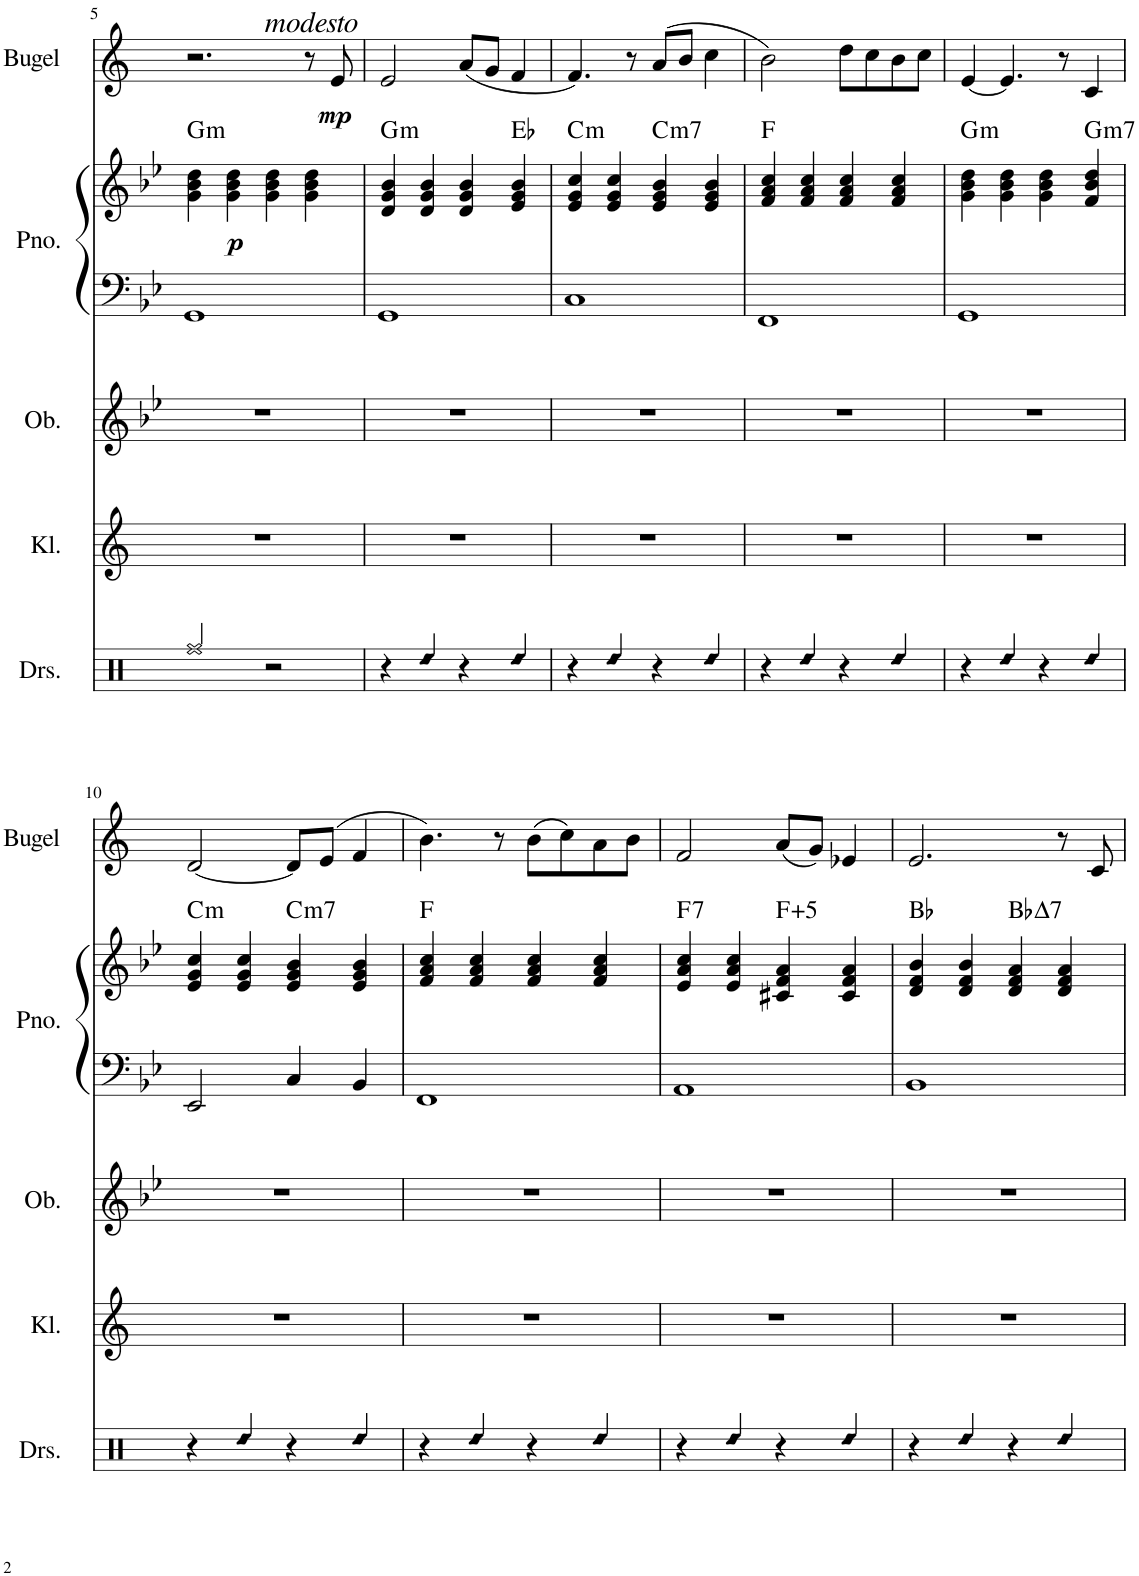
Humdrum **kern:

**kern	**kern	**kern	**kern	**kern	**dynam	**harte	**kern	**dynam
*part5	*part4	*part3	*part2	*part2	*part2	*part2	*part1	*part1
*staff6	*staff5	*staff4	*staff3	*staff2	*staff2/3	*	*staff1	*staff1
*I"Drumset	*I"Klarinet	*I"Hobo	*I"Piano	*	*	*	*I"Bugel	*
*I'Drs.	*I'Kl.	*	*I'Pno.	*	*	*	*I'Bugel	*
!!LO:PB:g=z
*clefX	*clefG2	*clefG2	*clefF4	*clefG2	*	*	*clefG2	*
*	*Trd1c2	*	*	*	*	*	*Trd1c2	*
*k[]	*k[]	*k[b-e-]	*k[b-e-]	*k[b-e-]	*	*	*k[]	*
*M4/4	*M4/4	*M4/4	*M4/4	*M4/4	*	*	*M4/4	*
=5	=5	=5	=5	=5	=5	=5	=5	=5
!	!	!	!	!	!	!LO:H:kt=m	!	!
2Rff/	1r	1r	1GG	4g\ 4b-\ 4dd\	.	G:min	2.r	.
!	!	!	!	!	!LO:DY:b	!	!	!
.	.	.	.	4g\ 4b-\ 4dd\	p	.	.	.
2r	.	.	.	4g\ 4b-\ 4dd\	.	.	.	.
.	.	.	.	4g\ 4b-\ 4dd\	.	.	8r	.
!	!	!	!	!	!	!	!LO:TX:a:i:t=modesto	!
!	!	!	!	!	!	!	!	!LO:DY:b
.	.	.	.	.	.	.	8e/	mp
=6	=6	=6	=6	=6	=6	=6	=6	=6
!	!	!	!	!	!	!LO:H:kt=m	!	!
4r	1r	1r	1GG	4d/ 4g/ 4b-/	.	G:min	2e/	.
!LO:N:head=diamond	!	!	!	!	!	!	!	!
4Rdd/	.	.	.	4d/ 4g/ 4b-/	.	.	.	.
4r	.	.	.	4d/ 4g/ 4b-/	.	.	(8a/L	.
.	.	.	.	.	.	.	8g/J	.
!LO:N:head=diamond	!	!	!	!	!	!	!	!
4Rdd/	.	.	.	4e-/ 4g/ 4b-/	.	Eb:maj	4f/	.
=7	=7	=7	=7	=7	=7	=7	=7	=7
!	!	!	!	!	!	!LO:H:kt=m	!	!
4r	1r	1r	1C	4e-/ 4g/ 4cc/	.	C:min	4.f/)	.
!LO:N:head=diamond	!	!	!	!	!	!	!	!
4Rdd/	.	.	.	4e-/ 4g/ 4cc/	.	.	.	.
.	.	.	.	.	.	.	8r	.
!	!	!	!	!	!	!LO:H:kt=m7	!	!
4r	.	.	.	4e-/ 4g/ 4b-/	.	C:min7	(8a/L	.
.	.	.	.	.	.	.	8b/J	.
!LO:N:head=diamond	!	!	!	!	!	!	!	!
4Rdd/	.	.	.	4e-/ 4g/ 4b-/	.	.	4cc\	.
=8	=8	=8	=8	=8	=8	=8	=8	=8
4r	1r	1r	1FF	4f/ 4a/ 4cc/	.	F:maj	2b\)	.
!LO:N:head=diamond	!	!	!	!	!	!	!	!
4Rdd/	.	.	.	4f/ 4a/ 4cc/	.	.	.	.
4r	.	.	.	4f/ 4a/ 4cc/	.	.	8dd\L	.
.	.	.	.	.	.	.	8cc\	.
!LO:N:head=diamond	!	!	!	!	!	!	!	!
4Rdd/	.	.	.	4f/ 4a/ 4cc/	.	.	8b\	.
.	.	.	.	.	.	.	8cc\J	.
=9	=9	=9	=9	=9	=9	=9	=9	=9
!	!	!	!	!	!	!LO:H:kt=m	!	!
4r	1r	1r	1GG	4g\ 4b-\ 4dd\	.	G:min	[4e/	.
!LO:N:head=diamond	!	!	!	!	!	!	!	!
4Rdd/	.	.	.	4g\ 4b-\ 4dd\	.	.	4.e/]	.
4r	.	.	.	4g\ 4b-\ 4dd\	.	.	.	.
.	.	.	.	.	.	.	8r	.
!LO:N:head=diamond	!	!	!	!	!	!LO:H:kt=m7	!	!
4Rdd/	.	.	.	4f/ 4b-/ 4dd/	.	G:min7	4c/	.
!!LO:LB:g=z
=10	=10	=10	=10	=10	=10	=10	=10	=10
!	!	!	!	!	!	!LO:H:kt=m	!	!
4r	1r	1r	2EE-/	4e-/ 4g/ 4cc/	.	C:min	[2d/	.
!LO:N:head=diamond	!	!	!	!	!	!	!	!
4Rdd/	.	.	.	4e-/ 4g/ 4cc/	.	.	.	.
!	!	!	!	!	!	!LO:H:kt=m7	!	!
4r	.	.	4C/	4e-/ 4g/ 4b-/	.	C:min7	8d/L]	.
.	.	.	.	.	.	.	(8e/J	.
!LO:N:head=diamond	!	!	!	!	!	!	!	!
4Rdd/	.	.	4BB-/	4e-/ 4g/ 4b-/	.	.	4f/	.
=11	=11	=11	=11	=11	=11	=11	=11	=11
4r	1r	1r	1FF	4f/ 4a/ 4cc/	.	F:maj	4.b\)	.
!LO:N:head=diamond	!	!	!	!	!	!	!	!
4Rdd/	.	.	.	4f/ 4a/ 4cc/	.	.	.	.
.	.	.	.	.	.	.	8r	.
4r	.	.	.	4f/ 4a/ 4cc/	.	.	(8b\L	.
.	.	.	.	.	.	.	8cc\)	.
!LO:N:head=diamond	!	!	!	!	!	!	!	!
4Rdd/	.	.	.	4f/ 4a/ 4cc/	.	.	8a\	.
.	.	.	.	.	.	.	8b\J	.
=12	=12	=12	=12	=12	=12	=12	=12	=12
!	!	!	!	!	!	!LO:H:kt=7	!	!
4r	1r	1r	1AA	4e-/ 4a/ 4cc/	.	F:7	2f/	.
!LO:N:head=diamond	!	!	!	!	!	!	!	!
4Rdd/	.	.	.	4e-/ 4a/ 4cc/	.	.	.	.
!	!	!	!	!	!	!LO:H:kt=5	!	!
4r	.	.	.	4c#X/ 4f/ 4a/	.	F:(1,5)	(8a/L	.
.	.	.	.	.	.	.	8g/J)	.
!LO:N:head=diamond	!	!	!	!	!	!	!	!
4Rdd/	.	.	.	4c#/ 4f/ 4a/	.	.	4e-X/	.
=13	=13	=13	=13	=13	=13	=13	=13	=13
4r	1r	1r	1BB-	4d/ 4f/ 4b-/	.	Bb:maj	2.e/	.
!LO:N:head=diamond	!	!	!	!	!	!	!	!
4Rdd/	.	.	.	4d/ 4f/ 4b-/	.	.	.	.
!	!	!	!	!	!	!LO:H:kt=∆	!	!
4r	.	.	.	4d/ 4f/ 4a/	.	.	.	.
!LO:N:head=diamond	!	!	!	!	!	!	!	!
4Rdd/	.	.	.	4d/ 4f/ 4a/	.	.	8r	.
.	.	.	.	.	.	.	8c/	.
=	=	=	=	=	=	=	=	=
*-	*-	*-	*-	*-	*-	*-	*-	*-
